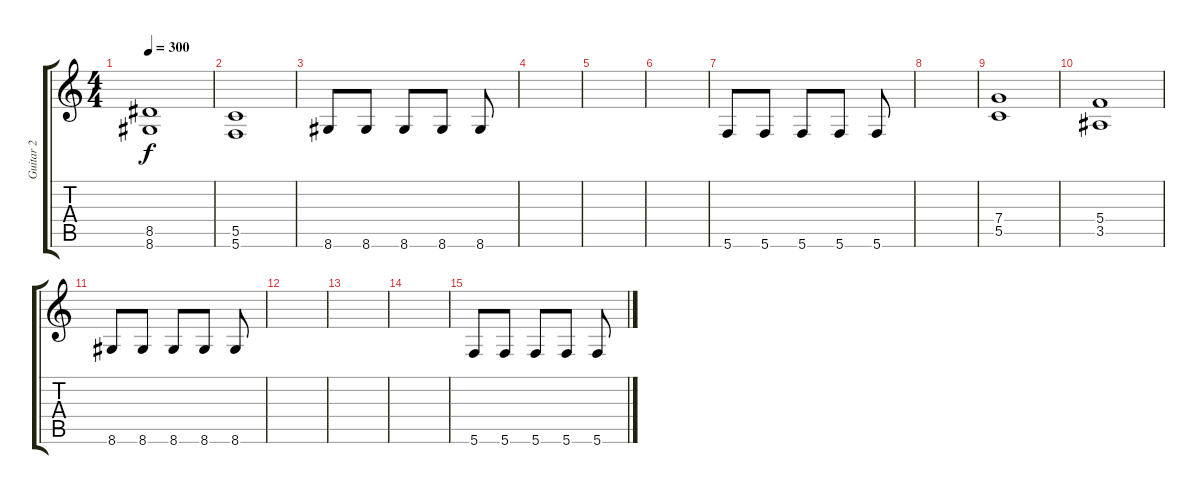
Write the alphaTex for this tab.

\track ("Guitar 2" "Guitar 2") {instrument overdrivenguitar}
\staff {score tabs}
\tuning (D4 A3 F3 C3 G2 C2) {hide}
\ts (4 4)
\tempo 300
\clef g2
\ks c
(8.5 8.6).1{dy f} |
(5.5 5.6).1 |
8.6.8 8.6.8 8.6.8 8.6.8 8.6.8 |
|
|
|
5.6.8 5.6.8 5.6.8 5.6.8 5.6.8 |
|
(7.4 5.5).1 |
(5.4 3.5).1 |
8.6.8 8.6.8 8.6.8 8.6.8 8.6.8 |
|
|
|
5.6.8 5.6.8 5.6.8 5.6.8 5.6.8
